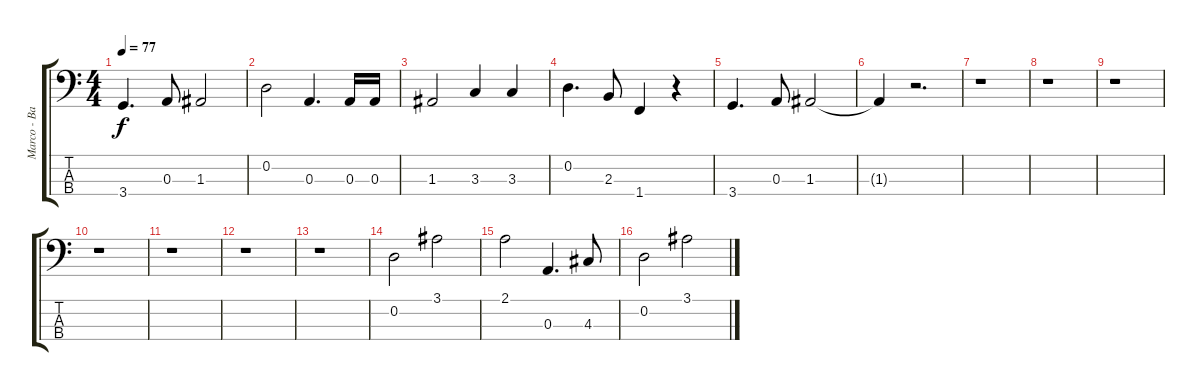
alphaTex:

\track ("Marco - Bass guitar" "Marco - Ba") {instrument electricbassfinger}
\staff {score tabs}
\tuning (G2 D2 A1 E1) {hide}
\ts (4 4)
\tempo 77
\clef f4
\ks c
3.4.4{d dy f} 0.3.8 1.3.2 |
0.2.2 0.3.4{d} 0.3.16 0.3.16 |
1.3.2 3.3.4 3.3.4 |
0.2.4{d} 2.3.8 1.4.4 r.4 |
3.4.4{d} 0.3.8 1.3.2 |
1.3{t}.4 r.2{d} |
r.1 |
r.1 |
r.1 |
r.1 |
r.1 |
r.1 |
r.1 |
0.2.2 3.1.2 |
2.1.2 0.3.4{d} 4.3.8 |
0.2.2 3.1.2
